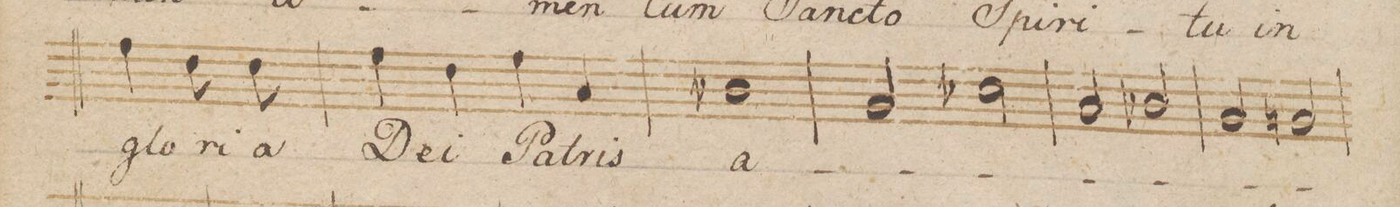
**kern	**text	**dynam
*I"Basso.	*	*
*clefF4	*	*
*k[b-]	*	*
*met(c)	*	*
*M4/4	*	*
4A\	glo-	.
8F\	-ri-	.
8F\	-a	.
=203	=203	=203
4A\	De-	.
4F\	-i	.
4A\	Pa-	.
4C/	-tris	.
=204	=204	=204
1D-X	a-	.
=205	=205	=205
2BB-/	.	.
2E-X\	.	.
=206	=206	=206
2C/	.	.
2D-X/	.	.
=207	=207	=207
2BB-/	.	.
2BBn/	.	.
=208	=208	=208
*-	*-	*-
